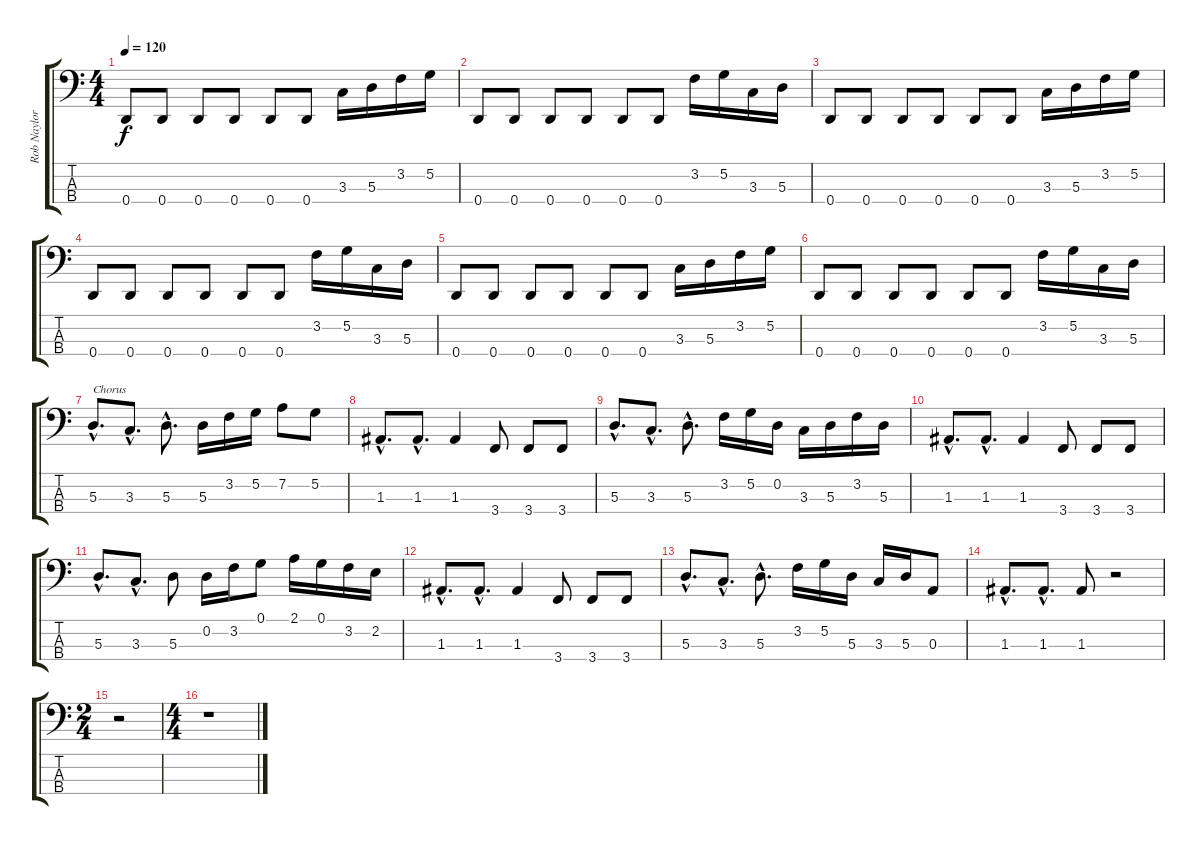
\track ("Rob Naylor" "Rob Naylor") {instrument electricbasspick}
\staff {score tabs}
\tuning (G2 D2 A1 D1) {hide}
\ts (4 4)
\tempo 120
\clef f4
\ks c
0.4.8{dy f} 0.4.8 0.4.8 0.4.8 0.4.8 0.4.8 3.3.16 5.3.16 3.2.16 5.2.16 |
0.4.8 0.4.8 0.4.8 0.4.8 0.4.8 0.4.8 3.2.16 5.2.16 3.3.16 5.3.16 |
0.4.8 0.4.8 0.4.8 0.4.8 0.4.8 0.4.8 3.3.16 5.3.16 3.2.16 5.2.16 |
0.4.8 0.4.8 0.4.8 0.4.8 0.4.8 0.4.8 3.2.16 5.2.16 3.3.16 5.3.16 |
0.4.8 0.4.8 0.4.8 0.4.8 0.4.8 0.4.8 3.3.16 5.3.16 3.2.16 5.2.16 |
0.4.8 0.4.8 0.4.8 0.4.8 0.4.8 0.4.8 3.2.16 5.2.16 3.3.16 5.3.16 |
5.3{hac}.8{d txt "Chorus"} 3.3{hac}.8{d} 5.3{hac}.8{d} 5.3.16 3.2.16 5.2.16 7.2.8 5.2.8 |
1.3{hac}.8{d} 1.3{hac}.8{d} 1.3.4 3.4.8 3.4.8 3.4.8 |
5.3{hac}.8{d} 3.3{hac}.8{d} 5.3{hac}.8{d} 3.2.16 5.2.16 0.2.16 3.3.16 5.3.16 3.2.16 5.3.16 |
1.3{hac}.8{d} 1.3{hac}.8{d} 1.3.4 3.4.8 3.4.8 3.4.8 |
5.3{hac}.8{d} 3.3{hac}.8{d} 5.3.8 0.2.16 3.2.16 0.1.8 2.1.16 0.1.16 3.2.16 2.2.16 |
1.3{hac}.8{d} 1.3{hac}.8{d} 1.3.4 3.4.8 3.4.8 3.4.8 |
5.3{hac}.8{d} 3.3{hac}.8{d} 5.3{hac}.8{d} 3.2.16 5.2.16 5.3.16 3.3.16 5.3.16 0.3.8 |
1.3{hac}.8{d} 1.3{hac}.8{d} 1.3.8 r.2 |
\ts (2 4)
r.2 |
\ts (4 4)
r.1
